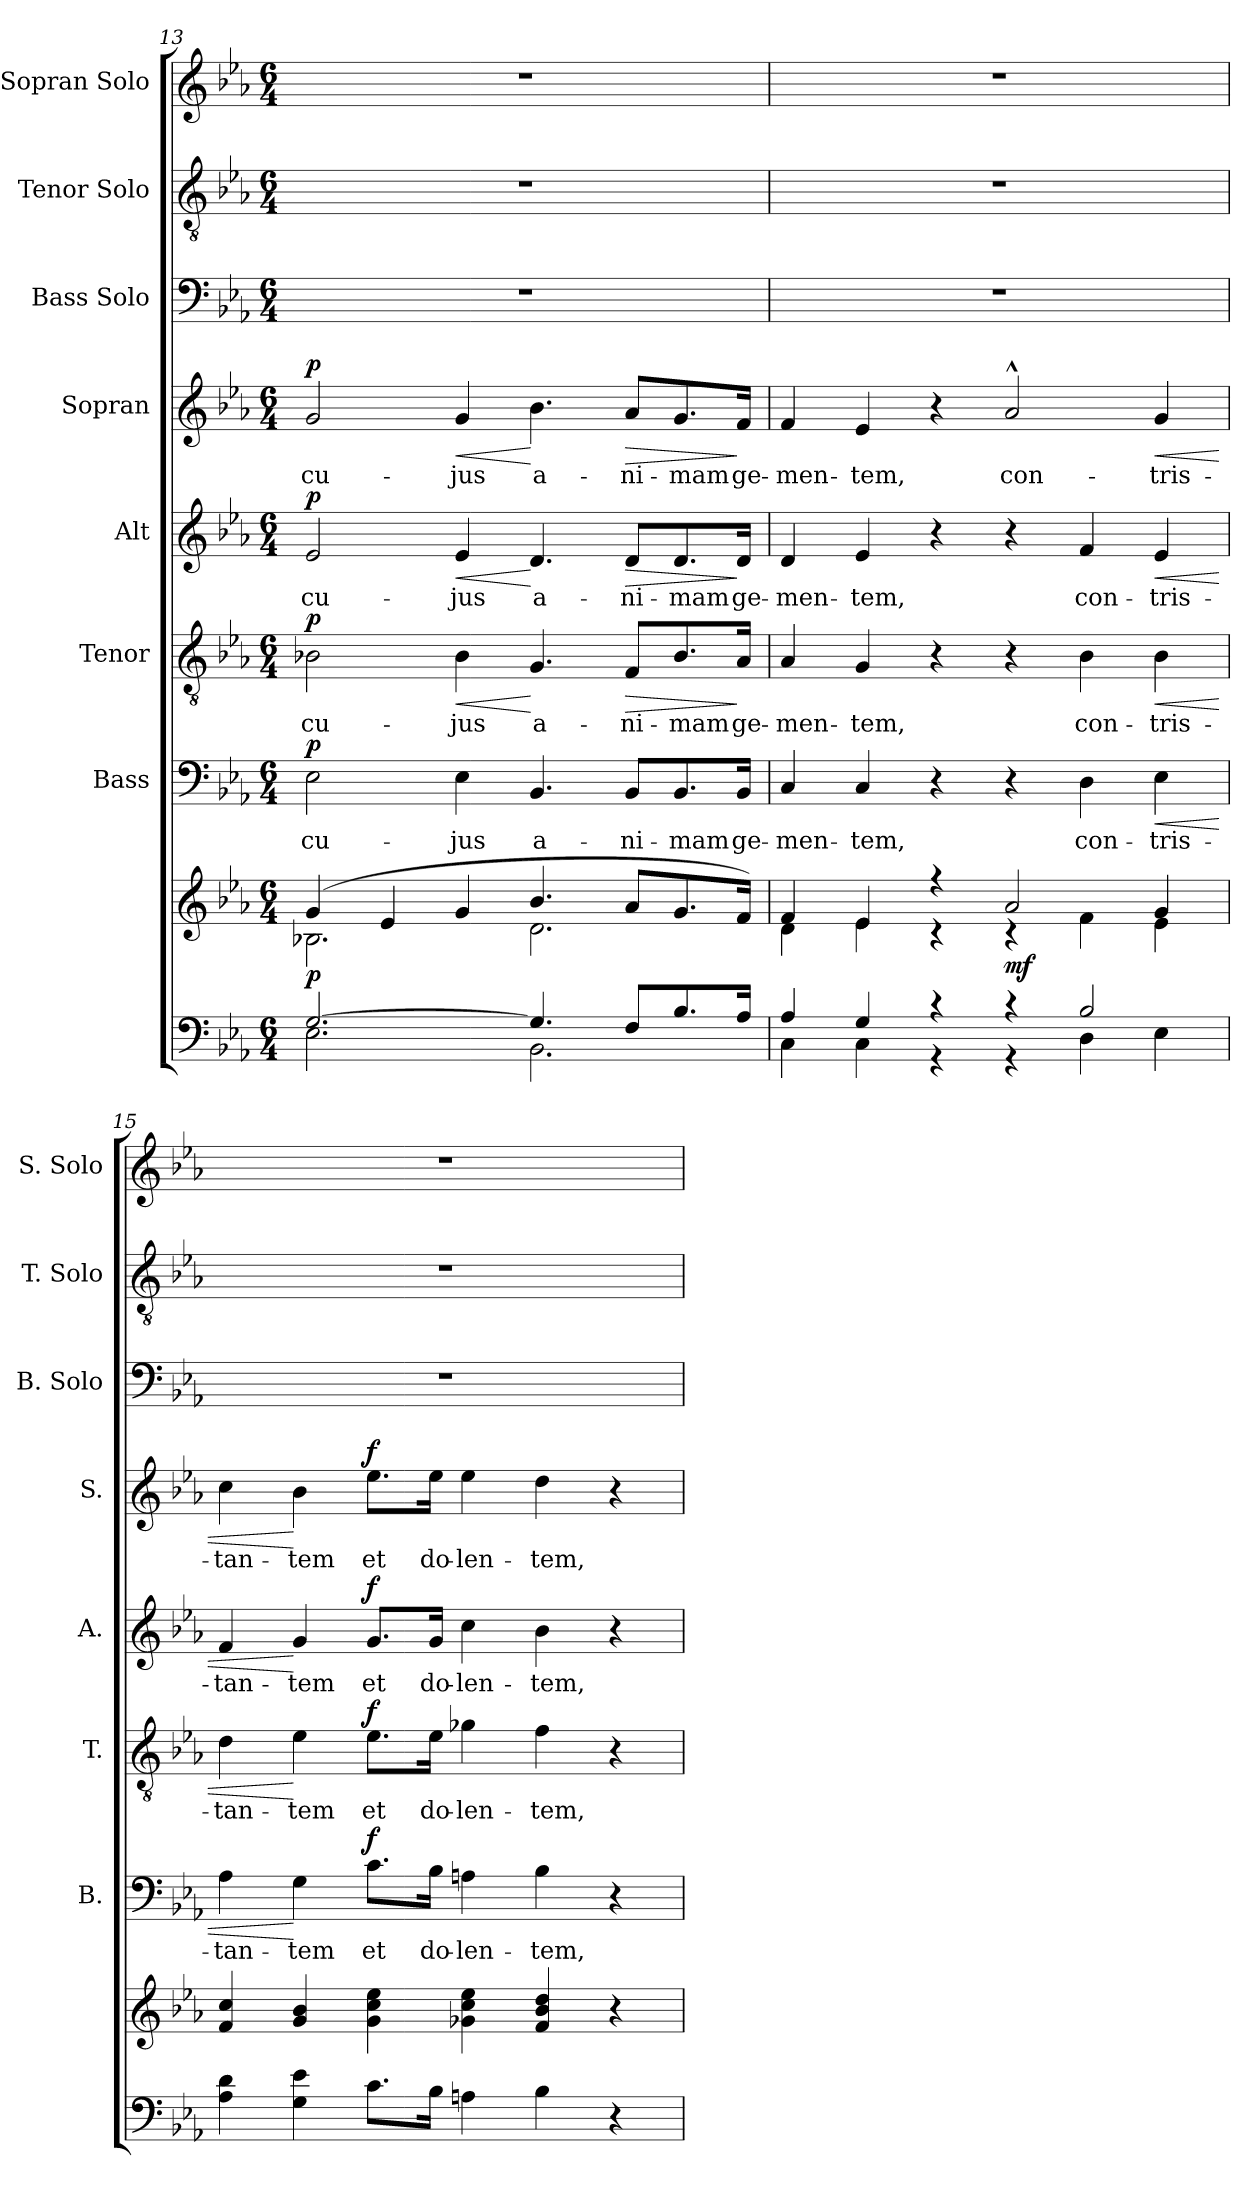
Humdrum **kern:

**kern	**kern	**dynam	**kern	**text	**dynam	**kern	**text	**dynam	**kern	**text	**dynam	**kern	**text	**dynam	**kern	**kern	**kern
*part8	*part8	*part8	*part7	*part7	*part7	*part6	*part6	*part6	*part5	*part5	*part5	*part4	*part4	*part4	*part3	*part2	*part1
*staff9	*staff8	*staff8/9	*staff7	*staff7	*staff7	*staff6	*staff6	*staff6	*staff5	*staff5	*staff5	*staff4	*staff4	*staff4	*staff3	*staff2	*staff1
*	*	*	*I"Bass	*	*	*I"Tenor	*	*	*I"Alt	*	*	*I"Sopran	*	*	*I"Bass Solo	*I"Tenor Solo	*I"Sopran Solo
*	*	*	*I'B.	*	*	*I'T.	*	*	*I'A.	*	*	*I'S.	*	*	*I'B. Solo	*I'T. Solo	*I'S. Solo
*clefF4	*clefG2	*	*clefF4	*	*	*clefGv2	*	*	*clefG2	*	*	*clefG2	*	*	*clefF4	*clefGv2	*clefG2
*k[b-e-a-]	*k[b-e-a-]	*	*k[b-e-a-]	*	*	*k[b-e-a-]	*	*	*k[b-e-a-]	*	*	*k[b-e-a-]	*	*	*k[b-e-a-]	*k[b-e-a-]	*k[b-e-a-]
*E-:	*E-:	*	*E-:	*	*	*E-:	*	*	*E-:	*	*	*E-:	*	*	*E-:	*E-:	*E-:
*M6/4	*M6/4	*	*M6/4	*	*	*M6/4	*	*	*M6/4	*	*	*M6/4	*	*	*M6/4	*M6/4	*M6/4
=13	=13	=13	=13	=13	=13	=13	=13	=13	=13	=13	=13	=13	=13	=13	=13	=13	=13
*^	*^	*	*	*	*	*	*	*	*	*	*	*	*	*	*	*	*
!	!	!	!	!LO:DY:b	!	!LO:LY:b	!LO:DY:a	!	!LO:LY:b	!LO:DY:a	!	!LO:LY:b	!LO:DY:a	!	!LO:LY:b	!LO:DY:a	!	!	!
[>2.G/	2.E-\	(4g/	2.B-X\	p	2E-\	cu-	p	2B-X\	cu-	p	2e-/	cu-	p	2g/	cu-	p	1.r	1.r	1.r
.	.	4e-/	.	.	.	.	.	.	.	.	.	.	.	.	.	.	.	.	.
!	!	!	!	!	!	!LO:LY:b	!	!	!LO:LY:b	!LO:HP:b	!	!LO:LY:b	!LO:HP:b	!	!LO:LY:b	!LO:HP:b	!	!	!
.	.	4g/	.	.	4E-\	-jus	.	4B-\	-jus	<	4e-/	-jus	<	4g/	-jus	<	.	.	.
!	!	!	!	!	!	!LO:LY:b	!	!	!LO:LY:b	!	!	!LO:LY:b	!	!	!LO:LY:b	!	!	!	!
4.G/]	2.BB-\	4.b-/	2.d\	.	4.BB-/	a-	.	4.G/	a-	[	4.d/	a-	[	4.b-\	a-	[	.	.	.
!	!	!	!	!	!	!LO:LY:b	!	!	!LO:LY:b	!LO:HP:b	!	!LO:LY:b	!LO:HP:b	!	!LO:LY:b	!LO:HP:b	!	!	!
8F/L	.	8a-/L	.	.	8BB-/L	-ni-	.	8F/L	-ni-	>	8d/L	-ni-	>	8a-/L	-ni-	>	.	.	.
!	!	!	!	!	!	!LO:LY:b	!	!	!LO:LY:b	!	!	!LO:LY:b	!	!	!LO:LY:b	!	!	!	!
8.B-/	.	8.g/	.	.	8.BB-/	-mam	.	8.B-/	-mam	.	8.d/	-mam	.	8.g/	-mam	.	.	.	.
!	!	!	!	!	!	!LO:LY:b	!	!	!LO:LY:b	!	!	!LO:LY:b	!	!	!LO:LY:b	!	!	!	!
16A-/Jk	.	16f/Jk)	.	.	16BB-/Jk	ge-	.	16A-/Jk	ge-	]	16d/Jk	ge-	]	16f/Jk	ge-	]	.	.	.
=14	=14	=14	=14	=14	=14	=14	=14	=14	=14	=14	=14	=14	=14	=14	=14	=14	=14	=14	=14
!	!	!	!	!	!	!LO:LY:b	!	!	!LO:LY:b	!	!	!LO:LY:b	!	!	!LO:LY:b	!	!	!	!
4A-/	4C\	4f/	4d\	.	4C/	-men-	.	4A-/	-men-	.	4d/	-men-	.	4f/	-men-	.	1.r	1.r	1.r
!	!	!	!	!	!	!LO:LY:b	!	!	!LO:LY:b	!	!	!LO:LY:b	!	!	!LO:LY:b	!	!	!	!
4G/	4C\	4e-/	4e-\	.	4C/	-tem,	.	4G/	-tem,	.	4e-/	-tem,	.	4e-/	-tem,	.	.	.	.
4r	4r	4r	4r	.	4r	.	.	4r	.	.	4r	.	.	4r	.	.	.	.	.
!	!	!	!	!LO:DY:b	!	!	!	!	!	!	!	!	!	!	!LO:LY:b	!	!	!	!
4r	4r	2a-/	4rc	mf	4r	.	.	4r	.	.	4r	.	.	2a-^^>/	con-	.	.	.	.
!	!	!	!	!	!	!LO:LY:b	!	!	!LO:LY:b	!	!	!LO:LY:b	!	!	!	!	!	!	!
2B-/	4D\	.	4f\	.	4D\	con-	.	4B-\	con-	.	4f/	con-	.	.	.	.	.	.	.
!	!	!	!	!	!	!LO:LY:b	!LO:HP:b	!	!LO:LY:b	!LO:HP:b	!	!LO:LY:b	!LO:HP:b	!	!LO:LY:b	!LO:HP:b	!	!	!
.	4E-\	4g/	4e-\	.	4E-\	-tris-	<	4B-\	-tris-	<	4e-/	-tris-	<	4g/	-tris-	<	.	.	.
!!LO:PB:g=z
=15	=15	=15	=15	=15	=15	=15	=15	=15	=15	=15	=15	=15	=15	=15	=15	=15	=15	=15	=15
!	!	!	!	!	!	!LO:LY:b	!	!	!LO:LY:b	!	!	!LO:LY:b	!	!	!LO:LY:b	!	!	!	!
*v	*v	*	*	*	*	*	*	*	*	*	*	*	*	*	*	*	*	*	*
*	*v	*v	*	*	*	*	*	*	*	*	*	*	*	*	*	*	*	*
4A-\ 4d\	4f/ 4cc/	.	4A-\	-tan-	.	4d\	-tan-	.	4f/	-tan-	.	4cc\	-tan-	.	1.r	1.r	1.r
!	!	!	!	!LO:LY:b	!	!	!LO:LY:b	!	!	!LO:LY:b	!	!	!LO:LY:b	!	!	!	!
4G\ 4e-\	4g/ 4b-/	.	4G\	-tem	[	4e-\	-tem	[	4g/	-tem	[	4b-\	-tem	[	.	.	.
!	!	!	!	!LO:LY:b	!LO:DY:a	!	!LO:LY:b	!LO:DY:a	!	!LO:LY:b	!LO:DY:a	!	!LO:LY:b	!LO:DY:a	!	!	!
8.c\L	4g\ 4cc\ 4ee-\	.	8.c\L	et	f	8.e-\L	et	f	8.g/L	et	f	8.ee-\L	et	f	.	.	.
!	!	!	!	!LO:LY:b	!	!	!LO:LY:b	!	!	!LO:LY:b	!	!	!LO:LY:b	!	!	!	!
16B-\Jk	.	.	16B-\Jk	do-	.	16e-\Jk	do-	.	16g/Jk	do-	.	16ee-\Jk	do-	.	.	.	.
!	!	!	!	!LO:LY:b	!	!	!LO:LY:b	!	!	!LO:LY:b	!	!	!LO:LY:b	!	!	!	!
4An\	4g-X\ 4cc\ 4ee-\	.	4An\	-len-	.	4g-X\	-len-	.	4cc\	-len-	.	4ee-\	-len-	.	.	.	.
!	!	!	!	!LO:LY:b	!	!	!LO:LY:b	!	!	!LO:LY:b	!	!	!LO:LY:b	!	!	!	!
4B-\	4f/ 4b-/ 4dd/	.	4B-\	-tem,	.	4f\	-tem,	.	4b-\	-tem,	.	4dd\	-tem,	.	.	.	.
4r	4r	.	4r	.	.	4r	.	.	4r	.	.	4r	.	.	.	.	.
=	=	=	=	=	=	=	=	=	=	=	=	=	=	=	=	=	=
*-	*-	*-	*-	*-	*-	*-	*-	*-	*-	*-	*-	*-	*-	*-	*-	*-	*-
